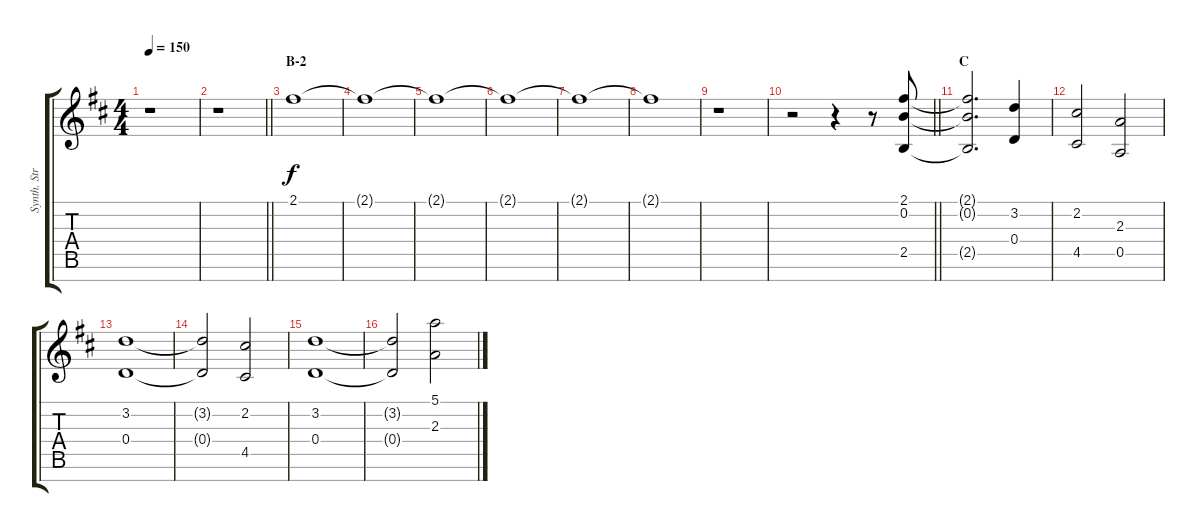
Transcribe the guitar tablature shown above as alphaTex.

\track ("Synth. Strings I" "Synth. Str") {instrument stringensemble1}
\staff {score tabs}
\tuning (E5 B4 G4 D4 A3 E3 B2) {hide}
\ts (4 4)
\tempo 150
\clef g2
\ks d
r.1{dy f} |
\barLineRight lightlight
r.1 |
\section ("" "B-2")
2.1.1 |
2.1{t}.1 |
2.1{t}.1 |
2.1{t}.1 |
2.1{t}.1 |
2.1{t}.1 |
r.1 |
\barLineRight lightlight
r.2 r.4 r.8 (2.1 0.2 2.5).8 |
\section ("" "C")
(2.1{t} 0.2{t} 2.5{t}).2{d} (3.2 0.4).4 |
(2.2 4.5).2 (2.3 0.5).2 |
(3.2 0.4).1 |
(3.2{t} 0.4{t}).2 (2.2 4.5).2 |
(3.2 0.4).1 |
(3.2{t} 0.4{t}).2 (5.1 2.3).2
